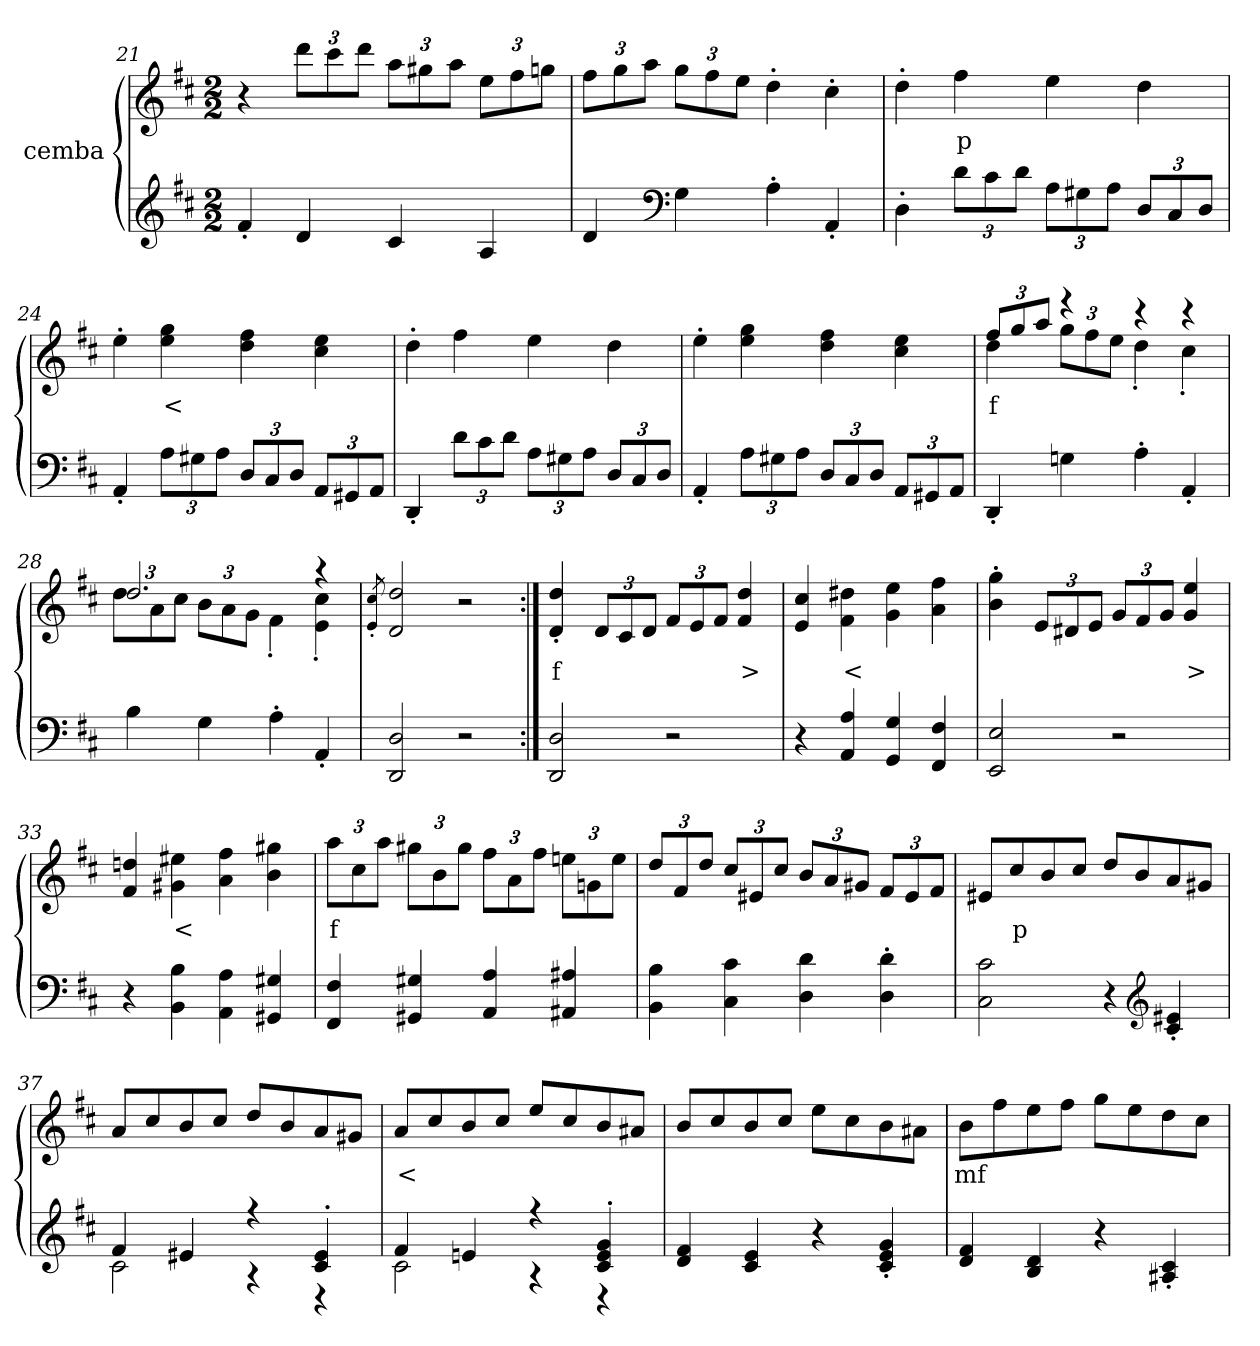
**kern	**kern	**text
*part2	*part1	*part1
*staff2	*staff1	*staff1
*I"cemba	*I"cemba	*
*clefG2	*clefG2	*
*k[f#c#]	*k[f#c#]	*
*b:	*b:	*
*M2/2	*M2/2	*
=21	=21	=21
4f#'>/	4r	.
4d/	12ddd\L	.
.	12ccc#\	.
.	12ddd\J	.
4c#/	12aa\L	.
.	12gg#X\	.
.	12aa\J	.
4A/	12ee\L	.
.	12ff#\	.
.	12ggn\J	.
=22	=22	=22
4d/	12ff#\L	.
.	12gg\	.
.	12aa\J	.
*clefF4	*	*
4G\	12gg\L	.
.	12ff#\	.
.	12ee\J	.
4A'>\	4dd'>\	.
4AA'>/	4cc#'>\	.
=23	=23	=23
4D'>\	4dd'>\	.
12d\L	4ff#\	p
12c#\	.	.
12d\J	.	.
12A\L	4ee\	.
12G#X\	.	.
12A\J	.	.
12D/L	4dd\	.
12C#/	.	.
12D/J	.	.
=24	=24	=24
4AA'>/	4ee'>\	.
12A\L	4ee\ 4gg\	<
12G#X\	.	.
12A\J	.	.
12D/L	4dd\ 4ff#\	.
12C#/	.	.
12D/J	.	.
12AA/L	4cc#\ 4ee\	.
12GG#/	.	.
12AA/J	.	.
=25	=25	=25
4DD'>/	4dd'>\	.
12d\L	4ff#\	.
12c#\	.	.
12d\J	.	.
12A\L	4ee\	.
12G#X\	.	.
12A\J	.	.
12D/L	4dd\	.
12C#/	.	.
12D/J	.	.
=26	=26	=26
4AA'>/	4ee'>\	.
12A\L	4ee\ 4gg\	.
12G#X\	.	.
12A\J	.	.
12D/L	4dd\ 4ff#\	.
12C#/	.	.
12D/J	.	.
12AA/L	4cc#\ 4ee\	.
12GG#/	.	.
12AA/J	.	.
=27	=27	=27
*	*^	*
4DD'>/	12ff#/L	4dd\	f
.	12gg/	.	.
.	12aa/J	.	.
4Gn\	4r	12gg\L	.
.	.	12ff#\	.
.	.	12ee\J	.
4A'>\	4r	4dd'>\	.
4AA'>/	4r	4cc#'>\	.
=28	=28	=28	=28
4B\	2.dd/	12dd\L	.
.	.	12a\	.
.	.	12cc#\J	.
4G\	.	12b\L	.
.	.	12a\	.
.	.	12g\J	.
4A'>\	.	4f#'>\	.
4AA'>/	4r	4e\'> 4cc#\'>	.
*	*v	*v	*
=29	=29	=29
.	8qe/'> 8qcc#/'>	.
2DD/ 2D/	2d/ 2dd/	.
2r	2r	.
=30:|!	=30:|!	=30:|!
2DD/ 2D/	4d/'> 4dd/'>	f
.	12d/L	.
.	12c#/	.
.	12d/J	.
2r	12f#/L	.
.	12e/	.
.	12f#/J	.
.	4f#/ 4dd/	>
=31	=31	=31
4r	4e/ 4cc#/	.
4AA/ 4A/	4f#\ 4dd#X\	<
4GG/ 4G/	4g\ 4ee\	.
4FF#/ 4F#/	4a\ 4ff#\	.
=32	=32	=32
2EE/ 2E/	4b\'> 4gg\'>	.
.	12e/L	.
.	12d#X/	.
.	12e/J	.
2r	12g/L	.
.	12f#/	.
.	12g/J	.
.	4g/ 4ee/	>
=33	=33	=33
4r	4f#/ 4ddn/	.
4BB\ 4B\	4g#X\ 4ee#X\	<
4AA\ 4A\	4a\ 4ff#\	.
4GG#X/ 4G#X/	4b\ 4gg#\	.
=34	=34	=34
4FF#/ 4F#/	12aa\L	f
.	12cc#\	.
.	12aa\J	.
4GG#X/ 4G#X/	12gg#X\L	.
.	12b\	.
.	12gg#\J	.
4AA/ 4A/	12ff#\L	.
.	12a\	.
.	12ff#\J	.
4AA#X/ 4A#X/	12een\L	.
.	12gn\	.
.	12ee\J	.
=35	=35	=35
4BB\ 4B\	12dd/L	.
.	12f#/	.
.	12dd/J	.
4C#\ 4c#\	12cc#/L	.
.	12e#X/	.
.	12cc#/J	.
4D\ 4d\	12b/L	.
.	12a/	.
.	12g#X/J	.
4D\'> 4d\'>	12f#/L	.
.	12e#/	.
.	12f#/J	.
=36	=36	=36
2C#\ 2c#\	8e#X/L	.
.	8cc#/	p
.	8b/	.
.	8cc#/J	.
4r	8dd/L	.
.	8b/	.
*clefG2	*	*
4c#/'> 4e#X/'>	8a/	.
.	8g#X/J	.
=37	=37	=37
*^	*	*
4f#/	2c#\	8a/L	.
.	.	8cc#/	.
4e#X/	.	8b/	.
.	.	8cc#/J	.
4r	4r	8dd/L	.
.	.	8b/	.
4c#/'> 4e#/'>	4r	8a/	.
.	.	8g#X/J	.
=38	=38	=38	=38
4f#/	2c#\	8a/L	<
.	.	8cc#/	.
4en/	.	8b/	.
.	.	8cc#/J	.
4r	4r	8ee/L	.
.	.	8cc#/	.
4c#/'> 4e/'> 4g/'>	4r	8b/	.
.	.	8a#X/J	.
*v	*v	*	*
=39	=39	=39
4d/ 4f#/	8b/L	.
.	8cc#/	.
4c#/ 4e/	8b/	.
.	8cc#/J	.
4r	8ee\L	.
.	8cc#\	.
4c#/'> 4e/'> 4g/'>	8b\	.
.	8a#X\J	.
=40	=40	=40
4d/ 4f#/	8b\L	mf
.	8ff#\	.
4B/ 4d/	8ee\	.
.	8ff#\J	.
4r	8gg\L	.
.	8ee\	.
4A#X/'> 4c#/'>	8dd\	.
.	8cc#\J	.
=	=	=
*-	*-	*-
